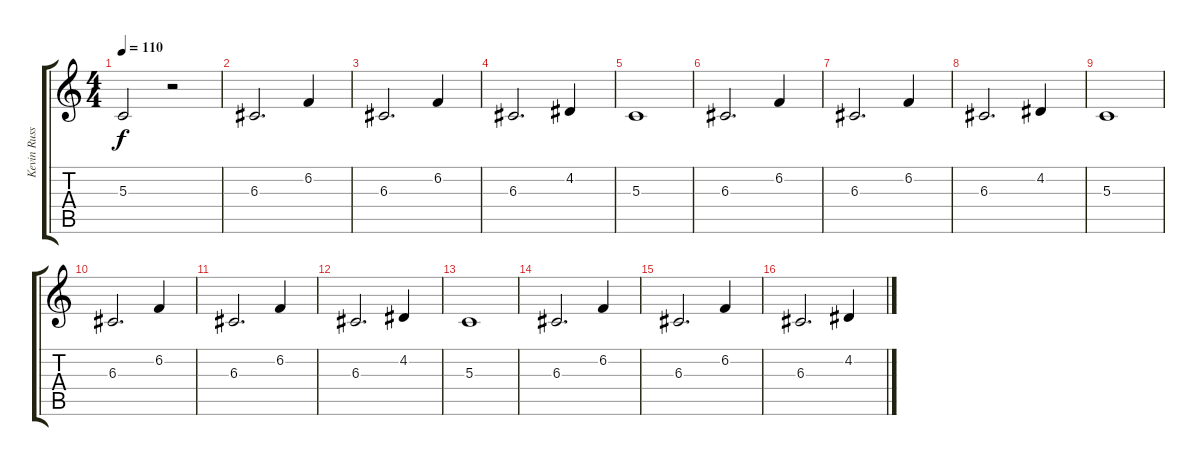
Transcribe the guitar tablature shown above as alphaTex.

\track ("Kevin Russel" "Kevin Russ") {instrument baritonesax}
\staff {score tabs}
\tuning (E4 B3 G3 D3 A2 E2) {hide}
\ts (4 4)
\tempo 110
\clef g2
\ks c
5.3.2{dy f} r.2 |
6.3.2{d} 6.2.4 |
6.3.2{d} 6.2.4 |
6.3.2{d} 4.2.4 |
5.3.1 |
6.3.2{d} 6.2.4 |
6.3.2{d} 6.2.4 |
6.3.2{d} 4.2.4 |
5.3.1 |
6.3.2{d} 6.2.4 |
6.3.2{d} 6.2.4 |
6.3.2{d} 4.2.4 |
5.3.1 |
6.3.2{d} 6.2.4 |
6.3.2{d} 6.2.4 |
6.3.2{d} 4.2.4
